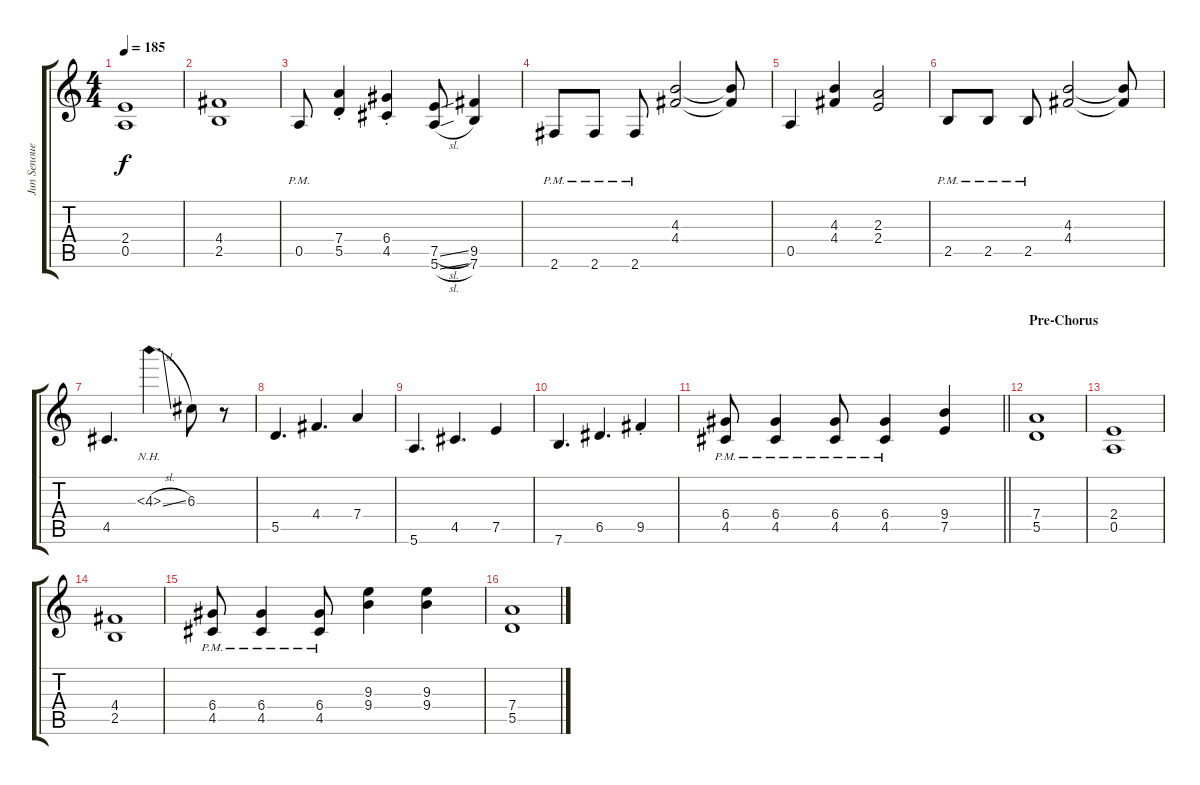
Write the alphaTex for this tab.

\track ("Jun Senoue" "Jun Senoue") {instrument distortionguitar}
\staff {score tabs}
\tuning (E4 B3 G3 D3 A2 E2) {hide}
\ts (4 4)
\tempo 185
\clef g2
\ks c
(2.4 0.5).1{dy f} |
(4.4 2.5).1 |
0.5{pm}.8 (7.4 5.5{st}).4 (6.4 4.5{st}).4 (7.5{sl} 5.6{sl}).8 (9.5 7.6).4 |
2.6{pm}.8 2.6{pm}.8 2.6{pm}.8 (4.3 4.4).2 (4.3{t} 4.4{t}).8 |
0.5.4 (4.3 4.4).4 (2.3 2.4).2 |
2.5{pm}.8 2.5{pm}.8 2.5{pm}.8 (4.3 4.4).2 (4.3{t} 4.4{t}).8 |
4.5.4{d} 4.3{nh sl}.4{d} 6.3.8 r.8 |
5.5.4{d} 4.4.4{d} 7.4.4 |
5.6.4{d} 4.5.4{d} 7.5.4 |
7.6.4{d} 6.5.4{d} 9.5{st}.4 |
\barLineRight lightlight
(6.4 4.5{pm}).8 (6.4 4.5{pm}).4 (6.4 4.5{pm}).8 (6.4 4.5{pm}).4 (9.4 7.5).4 |
\section ("" "Pre-Chorus")
(7.4 5.5).1 |
(2.4 0.5).1 |
(4.4 2.5).1 |
(6.4 4.5{pm}).8 (6.4 4.5{pm}).4 (6.4 4.5{pm}).8 (9.3 9.4).4 (9.3 9.4).4 |
(7.4 5.5).1
